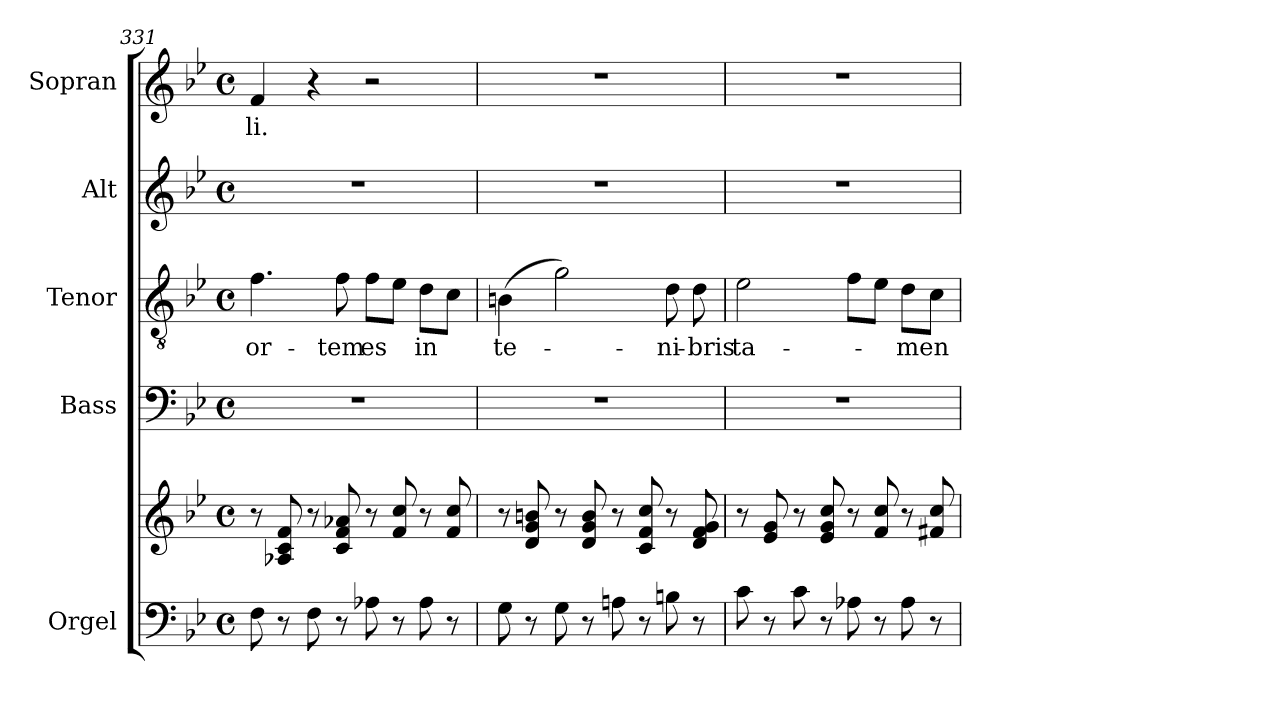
**kern	**kern	**kern	**kern	**text	**kern	**kern	**text
*part5	*part5	*part4	*part3	*part3	*part2	*part1	*part1
*staff6	*staff5	*staff4	*staff3	*staff3	*staff2	*staff1	*staff1
*I"Orgel	*	*I"Bass	*I"Tenor	*	*I"Alt	*I"Sopran	*
*I'Org.	*	*I'B.	*I'T.	*	*I'A.	*I'S.	*
*clefF4	*clefG2	*clefF4	*clefGv2	*	*clefG2	*clefG2	*
*k[b-e-]	*k[b-e-]	*k[b-e-]	*k[b-e-]	*	*k[b-e-]	*k[b-e-]	*
*B-:	*B-:	*B-:	*B-:	*	*B-:	*B-:	*
*M4/4	*M4/4	*M4/4	*M4/4	*	*M4/4	*M4/4	*
*met(c)	*met(c)	*met(c)	*met(c)	*	*met(c)	*met(c)	*
=331	=331	=331	=331	=331	=331	=331	=331
!	!	!	!	!LO:LY:b	!	!	!LO:LY:b
8F\	8r	1r	4.f\	or-	1r	4f/	-li.
8r	8A-X/ 8c/ 8f/	.	.	.	.	.	.
8F\	8r	.	.	.	.	4r	.
!	!	!	!	!LO:LY:b	!	!	!
8r	8c/ 8f/ 8a-X/	.	8f\	-tem	.	.	.
!	!	!	!	!LO:LY:b	!	!	!
8A-X\	8r	.	8f\L	es	.	2r	.
8r	8f/ 8cc/	.	8e-\J	.	.	.	.
!	!	!	!	!LO:LY:b	!	!	!
8A-\	8r	.	8d\L	in	.	.	.
8r	8f/ 8cc/	.	8c\J	.	.	.	.
=332	=332	=332	=332	=332	=332	=332	=332
!	!	!	!	!LO:LY:b	!	!	!
8G\	8r	1r	(>4Bn\	te-	1r	1r	.
8r	8d/ 8g/ 8bn/	.	.	.	.	.	.
8G\	8r	.	2g\)	.	.	.	.
8r	8d/ 8g/ 8b/	.	.	.	.	.	.
8An\	8r	.	.	.	.	.	.
8r	8c/ 8f/ 8cc/	.	.	.	.	.	.
!	!	!	!	!LO:LY:b	!	!	!
8Bn\	8r	.	8d\	-ni-	.	.	.
!	!	!	!	!LO:LY:b	!	!	!
8r	8d/ 8f/ 8g/	.	8d\	-bris	.	.	.
!!LO:PB:g=z
=333	=333	=333	=333	=333	=333	=333	=333
!	!	!	!	!LO:LY:b	!	!	!
8c\	8r	1r	2e-\	ta-	1r	1r	.
8r	8e-/ 8g/	.	.	.	.	.	.
8c\	8r	.	.	.	.	.	.
8r	8e-/ 8g/ 8cc/	.	.	.	.	.	.
8A-X\	8r	.	8f\L	.	.	.	.
8r	8f/ 8cc/	.	8e-\J	.	.	.	.
!	!	!	!	!LO:LY:b	!	!	!
8A-\	8r	.	8d\L	-men	.	.	.
8r	8f#X/ 8cc/	.	8c\J	.	.	.	.
=	=	=	=	=	=	=	=
*-	*-	*-	*-	*-	*-	*-	*-
